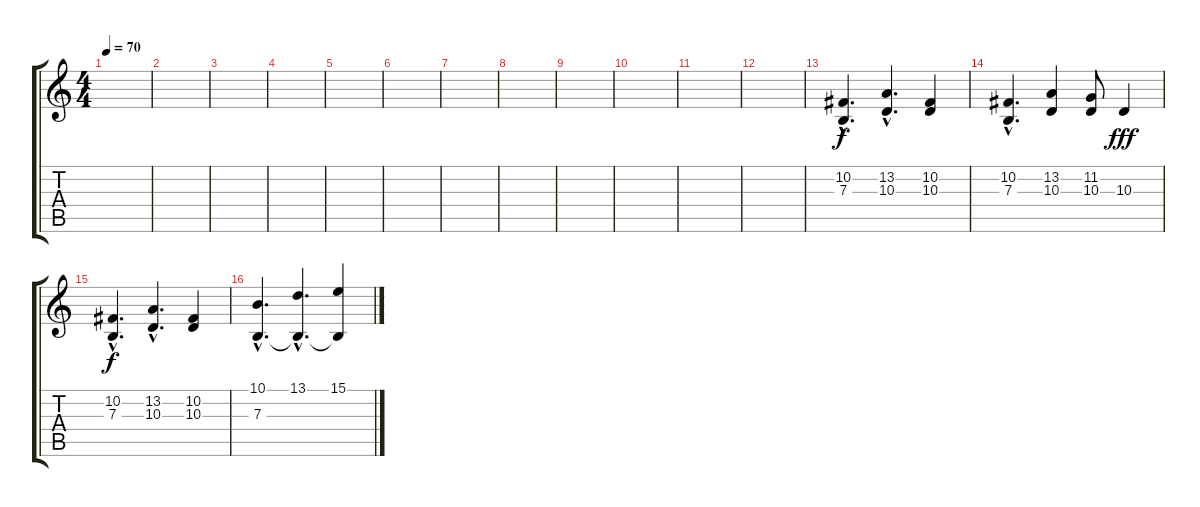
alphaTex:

\track "" {instrument violin}
\staff {score tabs}
\tuning (Db4 Ab3 E3 B2 Gb2 B1) {hide}
\ts (4 4)
\tempo 70
\clef g2
\ks c
|
|
|
|
|
|
|
|
|
|
|
|
(10.2{hac} 7.3{hac}).4{d} (13.2{hac} 10.3{hac}).4{d} (10.2 10.3).4 |
(10.2{hac} 7.3{hac}).4{d} (13.2 10.3).4 (11.2 10.3).8 10.3.4{dy fff} |
(10.2{hac} 7.3{hac}).4{d dy f} (13.2{hac} 10.3{hac}).4{d} (10.2 10.3).4 |
(10.1{hac} 7.3{hac}).4{d} (13.1{hac} 7.3{hac t}).4{d} (15.1 7.3{t}).4
